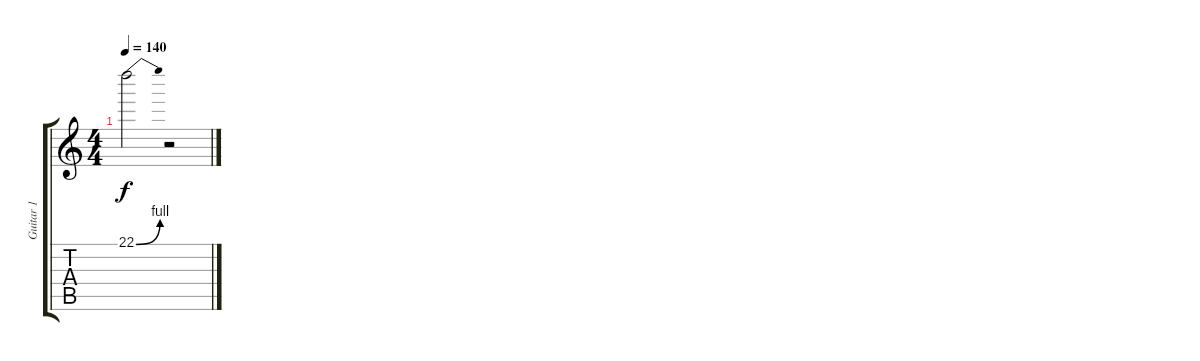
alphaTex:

\track ("Guitar 1" "Guitar 1") {instrument overdrivenguitar}
\staff {score tabs}
\tuning (E4 B3 G3 D3 A2 E2) {hide}
\ts (4 4)
\tempo 140
\clef g2
\ks c
22.1{be (bend 0 0 60 4)}.2{dy f} r.2
